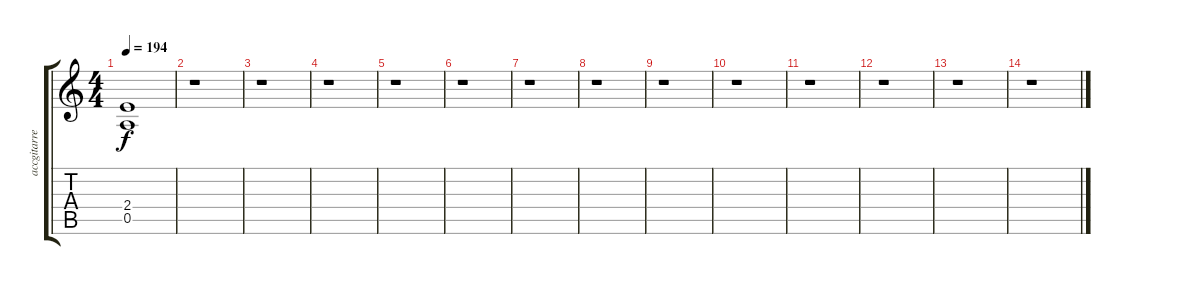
\track ("accgitarre" "accgitarre") {instrument electricguitarclean}
\staff {score tabs}
\tuning (E4 B3 G3 D3 A2 E2) {hide}
\ts (4 4)
\tempo 194
\clef g2
\ks c
(2.4{t} 0.5{t}).1{dy f} |
r.1 |
r.1 |
r.1 |
r.1 |
r.1 |
r.1 |
r.1 |
r.1 |
r.1 |
r.1 |
r.1 |
r.1 |
r.1
